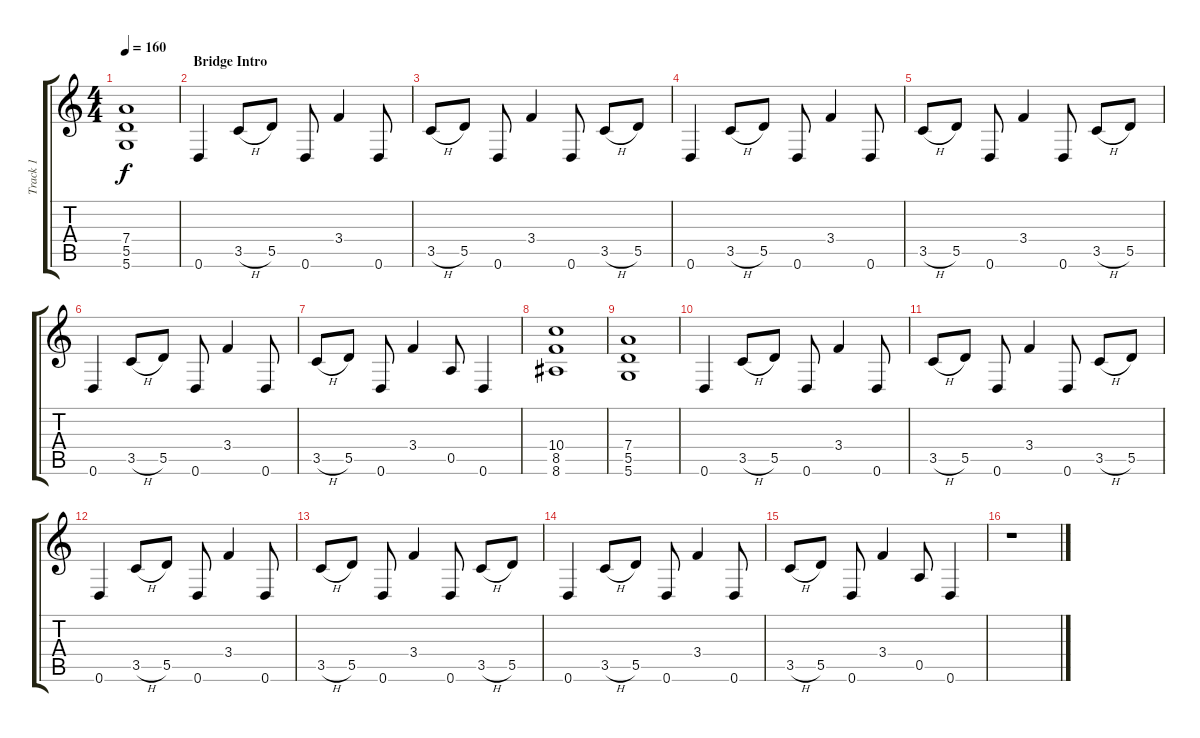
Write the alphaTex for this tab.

\track ("Track 1" "Track 1") {instrument acousticguitarsteel}
\staff {score tabs}
\tuning (E4 B3 G3 D3 A2 D2) {hide}
\ts (4 4)
\tempo 160
\clef g2
\ks c
(7.4 5.5 5.6).1{dy f} |
\section ("" "Bridge Intro")
0.6.4 3.5{h}.8 5.5.8 0.6.8 3.4.4 0.6.8 |
3.5{h}.8 5.5.8 0.6.8 3.4.4 0.6.8 3.5{h}.8 5.5.8 |
0.6.4 3.5{h}.8 5.5.8 0.6.8 3.4.4 0.6.8 |
3.5{h}.8 5.5.8 0.6.8 3.4.4 0.6.8 3.5{h}.8 5.5.8 |
0.6.4 3.5{h}.8 5.5.8 0.6.8 3.4.4 0.6.8 |
3.5{h}.8 5.5.8 0.6.8 3.4.4 0.5.8 0.6.4 |
(10.4 8.5 8.6).1 |
(7.4 5.5 5.6).1 |
0.6.4 3.5{h}.8 5.5.8 0.6.8 3.4.4 0.6.8 |
3.5{h}.8 5.5.8 0.6.8 3.4.4 0.6.8 3.5{h}.8 5.5.8 |
0.6.4 3.5{h}.8 5.5.8 0.6.8 3.4.4 0.6.8 |
3.5{h}.8 5.5.8 0.6.8 3.4.4 0.6.8 3.5{h}.8 5.5.8 |
0.6.4 3.5{h}.8 5.5.8 0.6.8 3.4.4 0.6.8 |
3.5{h}.8 5.5.8 0.6.8 3.4.4 0.5.8 0.6.4 |
r.1
